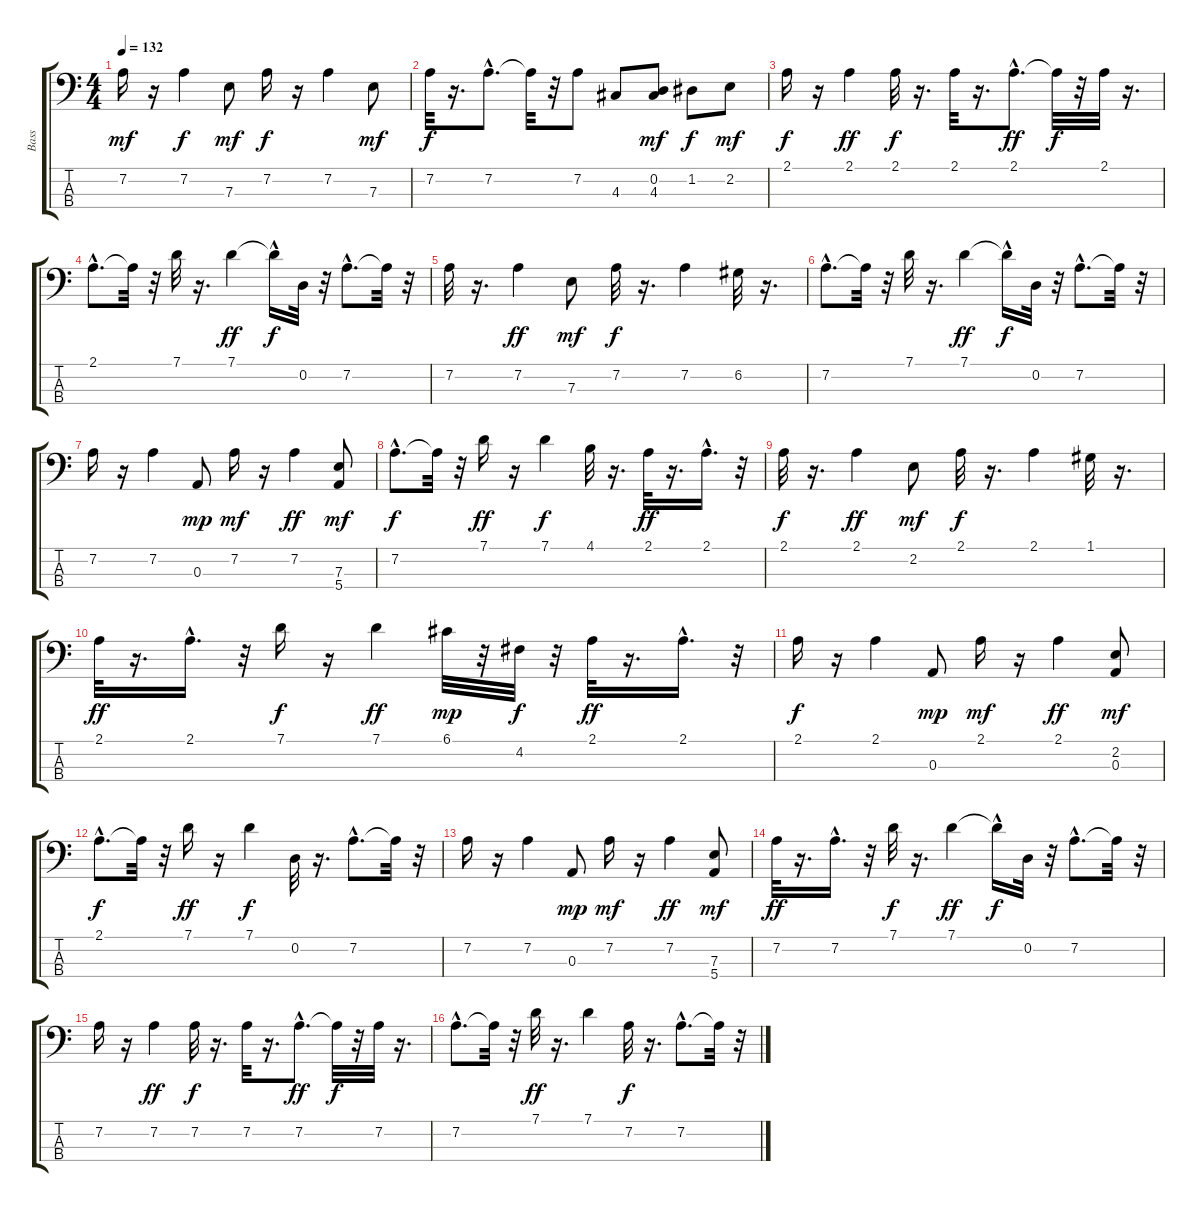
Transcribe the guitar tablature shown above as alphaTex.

\track ("Bass" "Bass") {instrument electricbassfinger}
\staff {score tabs}
\tuning (G2 D2 A1 E1) {hide}
\ts (4 4)
\tempo 132
\clef f4
\ks c
7.2.16{dy mf} r.16 7.2.4{dy f} 7.3.8{dy mf} 7.2.16{dy f} r.16 7.2.4 7.3.8{dy mf} |
7.2.32{dy f} r.16{d} 7.2{hac}.8{d} 7.2{t}.32 r.32 7.2.8 4.3.8 (0.2 4.3).8{dy mf} 1.2.8{dy f} 2.2.8{dy mf} |
2.1.16{dy f} r.16 2.1.4{dy ff} 2.1.32{dy f} r.16{d} 2.1.32 r.16{d} 2.1{hac}.8{d dy ff} 2.1{t}.32{dy f} r.32 2.1.32 r.16{d} |
2.1{hac}.8{d} 2.1{t}.32 r.32 7.1.32 r.16{d} 7.1.4{dy ff} 7.1{hac t}.16{dy f} 0.2.32 r.32 7.2{hac}.8{d} 7.2{t}.32 r.32 |
7.2.32 r.16{d} 7.2.4{dy ff} 7.3.8{dy mf} 7.2.32{dy f} r.16{d} 7.2.4 6.2.32 r.16{d} |
7.2{hac}.8{d} 7.2{t}.32 r.32 7.1.32 r.16{d} 7.1.4{dy ff} 7.1{hac t}.16{dy f} 0.2.32 r.32 7.2{hac}.8{d} 7.2{t}.32 r.32 |
7.2.16 r.16 7.2.4 0.3.8{dy mp} 7.2.16{dy mf} r.16 7.2.4{dy ff} (7.3 5.4).8{dy mf} |
7.2{hac}.8{d dy f} 7.2{t}.32 r.32 7.1.16{dy ff} r.16 7.1.4{dy f} 4.1.32 r.16{d} 2.1.32{dy ff} r.16{d} 2.1{hac}.16{d} r.32 |
2.1.32{dy f} r.16{d} 2.1.4{dy ff} 2.2.8{dy mf} 2.1.32{dy f} r.16{d} 2.1.4 1.1.32 r.16{d} |
2.1.32{dy ff} r.16{d} 2.1{hac}.16{d} r.32 7.1.16{dy f} r.16 7.1.4{dy ff} 6.1.32{dy mp} r.32 4.2.32{dy f} r.32 2.1.32{dy ff} r.16{d} 2.1{hac}.16{d} r.32 |
2.1.16{dy f} r.16 2.1.4 0.3.8{dy mp} 2.1.16{dy mf} r.16 2.1.4{dy ff} (2.2 0.3).8{dy mf} |
2.1{hac}.8{d dy f} 2.1{t}.32 r.32 7.1.16{dy ff} r.16 7.1.4{dy f} 0.2.32 r.16{d} 7.2{hac}.8{d} 7.2{t}.32 r.32 |
7.2.16 r.16 7.2.4 0.3.8{dy mp} 7.2.16{dy mf} r.16 7.2.4{dy ff} (7.3 5.4).8{dy mf} |
7.2.32{dy ff} r.16{d} 7.2{hac}.16{d} r.32 7.1.32{dy f} r.16{d} 7.1.4{dy ff} 7.1{hac t}.16{dy f} 0.2.32 r.32 7.2{hac}.8{d} 7.2{t}.32 r.32 |
7.2.16 r.16 7.2.4{dy ff} 7.2.32{dy f} r.16{d} 7.2.32 r.16{d} 7.2{hac}.8{d dy ff} 7.2{t}.32{dy f} r.32 7.2.32 r.16{d} |
7.2{hac}.8{d} 7.2{t}.32 r.32 7.1.32{dy ff} r.16{d} 7.1.4 7.2.32{dy f} r.16{d} 7.2{hac}.8{d} 7.2{t}.32 r.32
